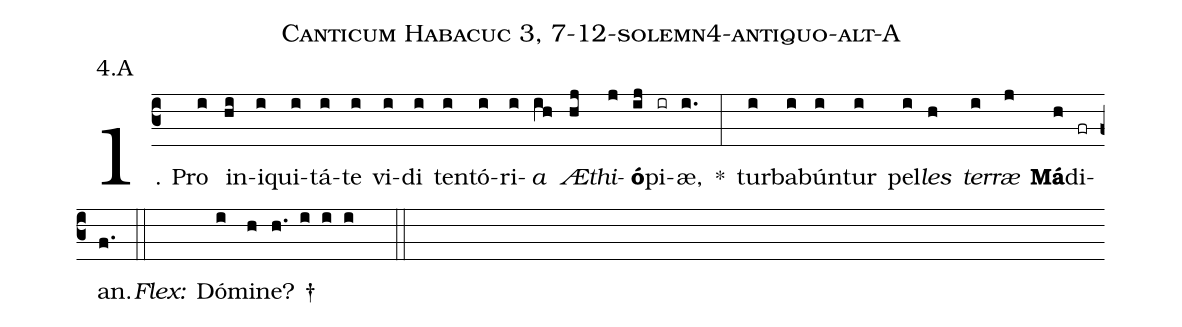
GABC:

name: Canticum Habacuc 3, 7-12-solemn4-antiquo-alt-A;
annotation: 4.A;
%%
(c3)1. Pro(i) in(hi)i(i)qui(i)tá(i)te(i) vi(i)di(i) ten(i)tó(i)ri(i)<i>a</i>(ih) <i>Æ</i>(hj)<i>thi</i>(j)<b>ó</b>(ij)pi(ir)æ,(i.) *(:) tur(i)ba(i)bún(i)tur(i) pel(i)<i>les</i>(h) <i>ter</i>(i)<i>ræ</i>(j) <b>Má</b>(h)di(fr)an.(f.) (::)
<i>Flex:</i>()  Dó(i)mi(h)ne? †(h. i i i  ::)
